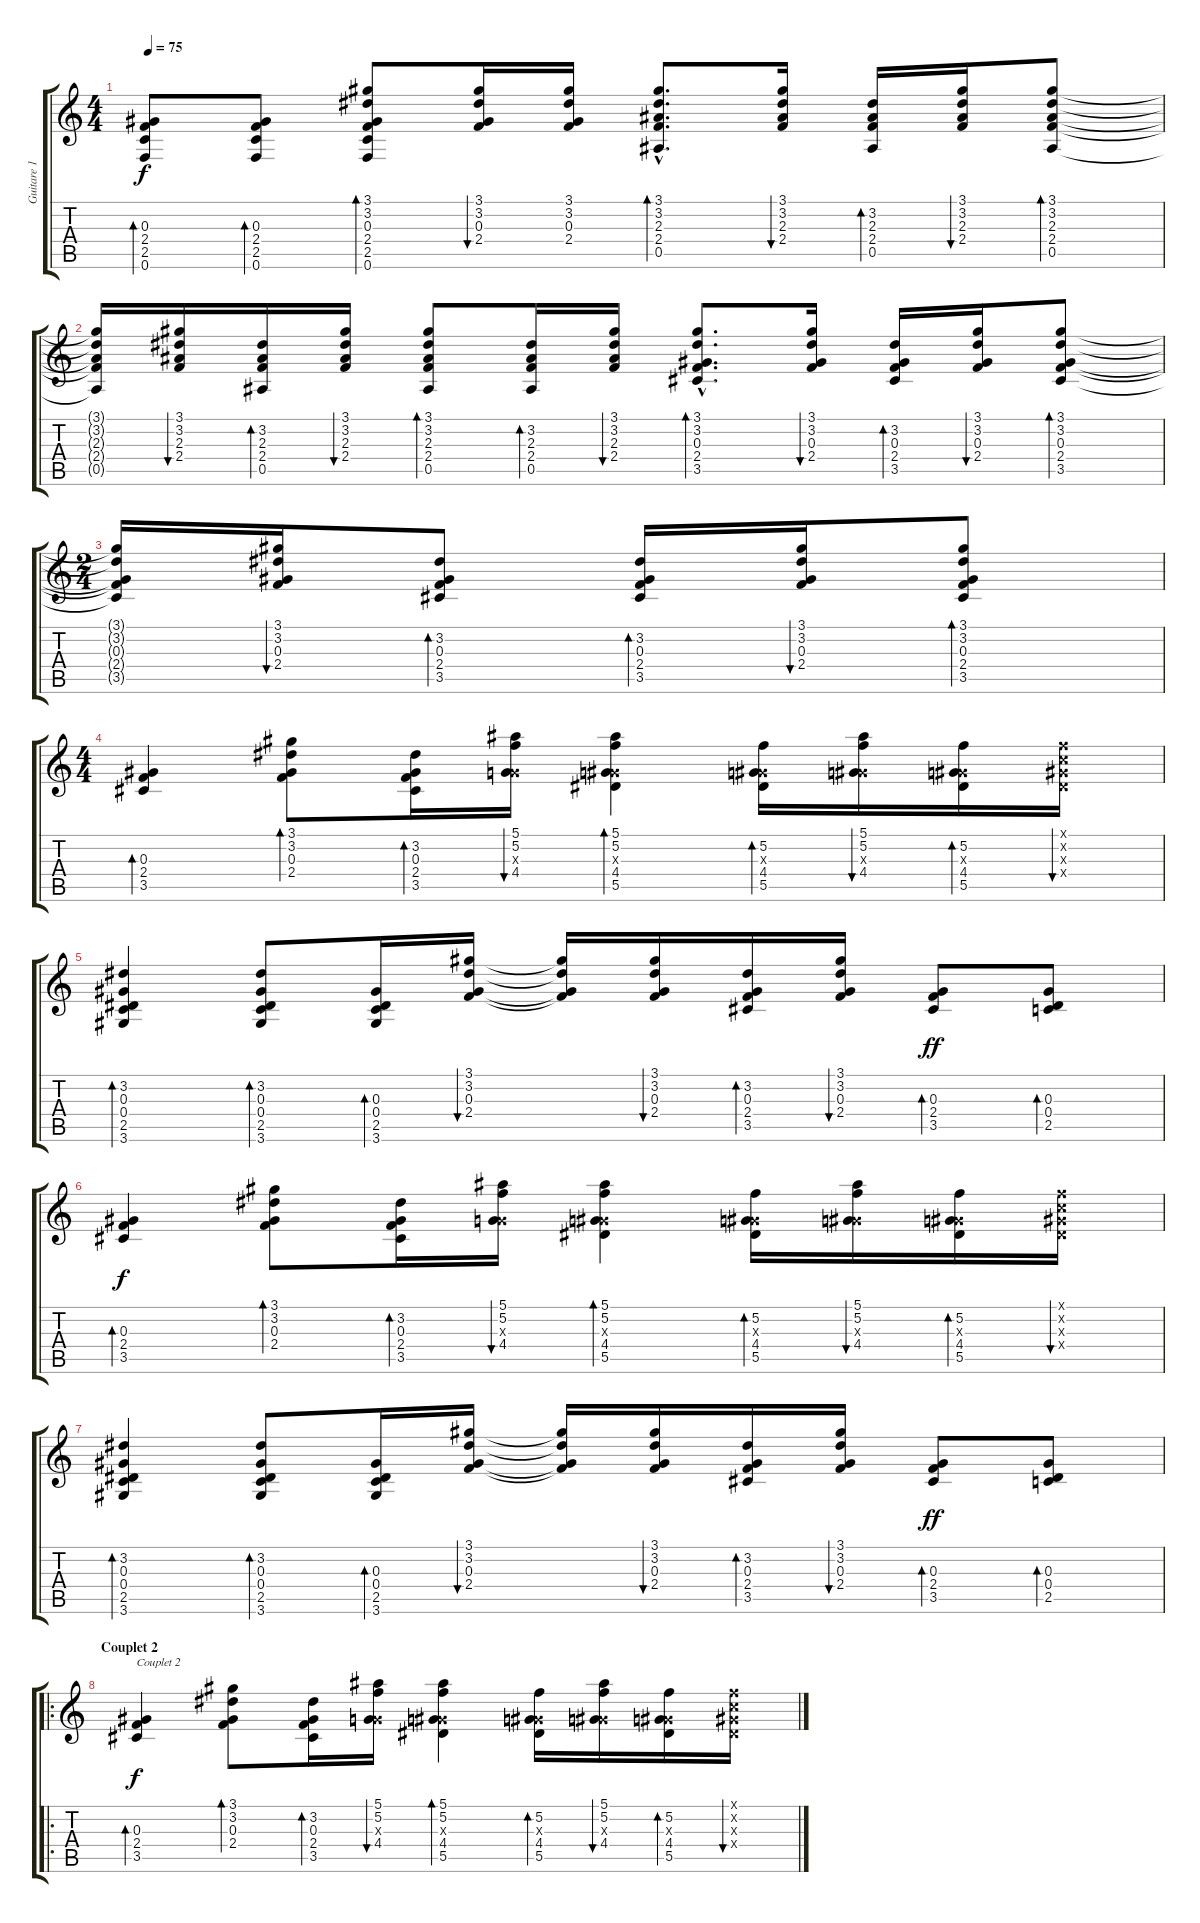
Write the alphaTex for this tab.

\track ("Guitare 1" "Guitare 1") {instrument acousticguitarsteel}
\staff {score tabs}
\tuning (F4 C4 Ab3 Eb3 Bb2 F2) {hide}
\ts (4 4)
\tempo 75
\clef g2
\ks c
(0.3 2.4 2.5 0.6).8{bd 60 dy f} (0.3 2.4 2.5 0.6).8{bd 60} (3.1 3.2 0.3 2.4 2.5 0.6).8{bd 60} (3.1 3.2 0.3 2.4).16{bu 60} (3.1 3.2 0.3 2.4).16 (3.1{hac} 3.2{hac} 2.3{hac} 2.4{hac} 0.5{hac}).8{d bd 60} (3.1 3.2 2.3 2.4).16{bu 60} (3.2 2.3 2.4 0.5).16{bd 60} (3.1 3.2 2.3 2.4).16{bu 60} (3.1 3.2 2.3 2.4 0.5).8{bd 60} |
(3.1{t} 3.2{t} 2.3{t} 2.4{t} 0.5{t}).16 (3.1 3.2 2.3 2.4).16{bu 60} (3.2 2.3 2.4 0.5).16{bd 60} (3.1 3.2 2.3 2.4).16{bu 60} (3.1 3.2 2.3 2.4 0.5).8{bd 60} (3.2 2.3 2.4 0.5).16{bd 60} (3.1 3.2 2.3 2.4).16{bu 60} (3.1{hac} 3.2{hac} 0.3{hac} 2.4{hac} 3.5{hac}).8{d bd 60} (3.1 3.2 0.3 2.4).16{bu 60} (3.2 0.3 2.4 3.5).16{bd 60} (3.1 3.2 0.3 2.4).16{bu 60} (3.1 3.2 0.3 2.4 3.5).8{bd 60} |
\ts (2 4)
(3.1{t} 3.2{t} 0.3{t} 2.4{t} 3.5{t}).16 (3.1 3.2 0.3 2.4).16{bu 60} (3.2 0.3 2.4 3.5).8{bd 60} (3.2 0.3 2.4 3.5).16{bd 60} (3.1 3.2 0.3 2.4).16{bu 60} (3.1 3.2 0.3 2.4 3.5).8{bd 60} |
\ts (4 4)
(0.3 2.4 3.5).4{bd 60} (3.1 3.2 0.3 2.4).8{bd 60} (3.2 0.3 2.4 3.5).16{bd 60} (5.1 5.2 0.3{x} 4.4).16{bu 60} (5.1 5.2 0.3{x} 4.4 5.5).4{bd 60} (5.2 0.3{x} 4.4 5.5).16{bd 60} (5.1 5.2 0.3{x} 4.4).16{bu 60} (5.2 0.3{x} 4.4 5.5).16{bd 60} (0.1{x} 0.2{x} 0.3{x} 0.4{x}).16{bu 60} |
(3.2 0.3 0.4 2.5 3.6).4{bd 60} (3.2 0.3 0.4 2.5 3.6).8{bd 60} (0.3 0.4 2.5 3.6).16{bd 60} (3.1 3.2 0.3 2.4).16{bu 60} (3.1{t} 3.2{t} 0.3{t} 2.4{t}).16 (3.1 3.2 0.3 2.4).16{bu 60} (3.2 0.3 2.4 3.5).16{bd 60} (3.1 3.2 0.3 2.4).16{bu 60} (0.3 2.4 3.5).8{bd 60 dy ff} (0.3 0.4 2.5).8{bd 60} |
(0.3 2.4 3.5).4{bd 60 dy f} (3.1 3.2 0.3 2.4).8{bd 60} (3.2 0.3 2.4 3.5).16{bd 60} (5.1 5.2 0.3{x} 4.4).16{bu 60} (5.1 5.2 0.3{x} 4.4 5.5).4{bd 60} (5.2 0.3{x} 4.4 5.5).16{bd 60} (5.1 5.2 0.3{x} 4.4).16{bu 60} (5.2 0.3{x} 4.4 5.5).16{bd 60} (0.1{x} 0.2{x} 0.3{x} 0.4{x}).16{bu 60} |
(3.2 0.3 0.4 2.5 3.6).4{bd 60} (3.2 0.3 0.4 2.5 3.6).8{bd 60} (0.3 0.4 2.5 3.6).16{bd 60} (3.1 3.2 0.3 2.4).16{bu 60} (3.1{t} 3.2{t} 0.3{t} 2.4{t}).16 (3.1 3.2 0.3 2.4).16{bu 60} (3.2 0.3 2.4 3.5).16{bd 60} (3.1 3.2 0.3 2.4).16{bu 60} (0.3 2.4 3.5).8{bd 60 dy ff} (0.3 0.4 2.5).8{bd 60} |
\ro
\section ("" "Couplet 2")
(0.3 2.4 3.5).4{bd 60 txt "Couplet 2" dy f} (3.1 3.2 0.3 2.4).8{bd 60} (3.2 0.3 2.4 3.5).16{bd 60} (5.1 5.2 0.3{x} 4.4).16{bu 60} (5.1 5.2 0.3{x} 4.4 5.5).4{bd 60} (5.2 0.3{x} 4.4 5.5).16{bd 60} (5.1 5.2 0.3{x} 4.4).16{bu 60} (5.2 0.3{x} 4.4 5.5).16{bd 60} (0.1{x} 0.2{x} 0.3{x} 0.4{x}).16{bu 60}
